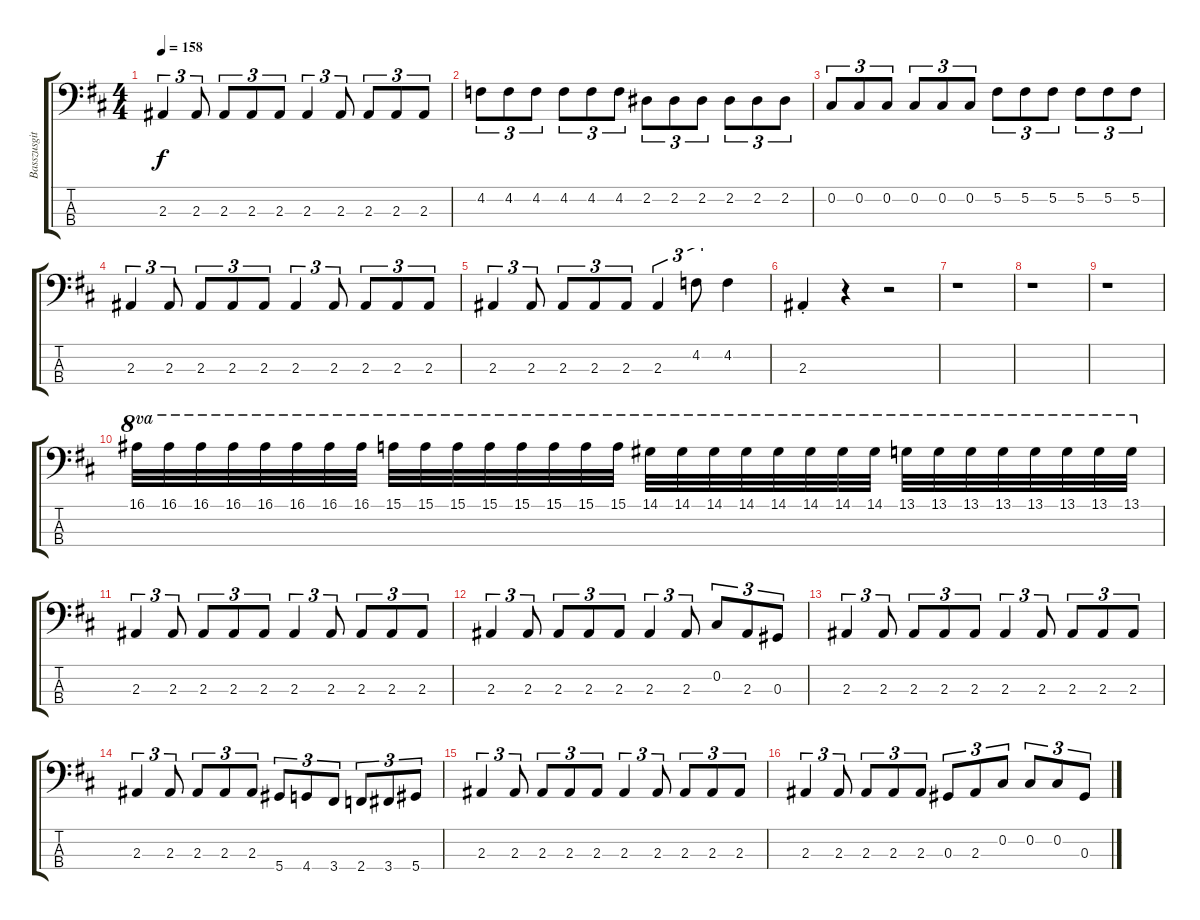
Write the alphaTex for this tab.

\track ("Basszusgitár (Yngwie Malmsteen)" "Basszusgit") {instrument electricbassfinger}
\staff {score tabs}
\tuning (Gb2 Db2 Ab1 Eb1) {hide}
\ts (4 4)
\tempo 158
\clef f4
\ks d
2.3.4{tu (3 2) dy f} 2.3.8{tu (3 2)} 2.3.8{tu (3 2)} 2.3.8{tu (3 2)} 2.3.8{tu (3 2)} 2.3.4{tu (3 2)} 2.3.8{tu (3 2)} 2.3.8{tu (3 2)} 2.3.8{tu (3 2)} 2.3.8{tu (3 2)} |
4.2.8{tu (3 2)} 4.2.8{tu (3 2)} 4.2.8{tu (3 2)} 4.2.8{tu (3 2)} 4.2.8{tu (3 2)} 4.2.8{tu (3 2)} 2.2.8{tu (3 2)} 2.2.8{tu (3 2)} 2.2.8{tu (3 2)} 2.2.8{tu (3 2)} 2.2.8{tu (3 2)} 2.2.8{tu (3 2)} |
0.2.8{tu (3 2)} 0.2.8{tu (3 2)} 0.2.8{tu (3 2)} 0.2.8{tu (3 2)} 0.2.8{tu (3 2)} 0.2.8{tu (3 2)} 5.2.8{tu (3 2)} 5.2.8{tu (3 2)} 5.2.8{tu (3 2)} 5.2.8{tu (3 2)} 5.2.8{tu (3 2)} 5.2.8{tu (3 2)} |
2.3.4{tu (3 2)} 2.3.8{tu (3 2)} 2.3.8{tu (3 2)} 2.3.8{tu (3 2)} 2.3.8{tu (3 2)} 2.3.4{tu (3 2)} 2.3.8{tu (3 2)} 2.3.8{tu (3 2)} 2.3.8{tu (3 2)} 2.3.8{tu (3 2)} |
2.3.4{tu (3 2)} 2.3.8{tu (3 2)} 2.3.8{tu (3 2)} 2.3.8{tu (3 2)} 2.3.8{tu (3 2)} 2.3.4{tu (3 2)} 4.2.8{tu (3 2)} 4.2.4 |
2.3{st}.4 r.4 r.2 |
r.1 |
r.1 |
r.1 |
16.1.32{ot 8va} 16.1.32{ot 8va} 16.1.32{ot 8va} 16.1.32{ot 8va} 16.1.32{ot 8va} 16.1.32{ot 8va} 16.1.32{ot 8va} 16.1.32{ot 8va} 15.1.32{ot 8va} 15.1.32{ot 8va} 15.1.32{ot 8va} 15.1.32{ot 8va} 15.1.32{ot 8va} 15.1.32{ot 8va} 15.1.32{ot 8va} 15.1.32{ot 8va} 14.1.32{ot 8va} 14.1.32{ot 8va} 14.1.32{ot 8va} 14.1.32{ot 8va} 14.1.32{ot 8va} 14.1.32{ot 8va} 14.1.32{ot 8va} 14.1.32{ot 8va} 13.1.32{ot 8va} 13.1.32{ot 8va} 13.1.32{ot 8va} 13.1.32{ot 8va} 13.1.32{ot 8va} 13.1.32{ot 8va} 13.1.32{ot 8va} 13.1.32{ot 8va} |
2.3.4{tu (3 2)} 2.3.8{tu (3 2)} 2.3.8{tu (3 2)} 2.3.8{tu (3 2)} 2.3.8{tu (3 2)} 2.3.4{tu (3 2)} 2.3.8{tu (3 2)} 2.3.8{tu (3 2)} 2.3.8{tu (3 2)} 2.3.8{tu (3 2)} |
2.3.4{tu (3 2)} 2.3.8{tu (3 2)} 2.3.8{tu (3 2)} 2.3.8{tu (3 2)} 2.3.8{tu (3 2)} 2.3.4{tu (3 2)} 2.3.8{tu (3 2)} 0.2.8{tu (3 2)} 2.3.8{tu (3 2)} 0.3.8{tu (3 2)} |
2.3.4{tu (3 2)} 2.3.8{tu (3 2)} 2.3.8{tu (3 2)} 2.3.8{tu (3 2)} 2.3.8{tu (3 2)} 2.3.4{tu (3 2)} 2.3.8{tu (3 2)} 2.3.8{tu (3 2)} 2.3.8{tu (3 2)} 2.3.8{tu (3 2)} |
2.3.4{tu (3 2)} 2.3.8{tu (3 2)} 2.3.8{tu (3 2)} 2.3.8{tu (3 2)} 2.3.8{tu (3 2)} 5.4.8{tu (3 2)} 4.4.8{tu (3 2)} 3.4.8{tu (3 2)} 2.4.8{tu (3 2)} 3.4.8{tu (3 2)} 5.4.8{tu (3 2)} |
2.3.4{tu (3 2)} 2.3.8{tu (3 2)} 2.3.8{tu (3 2)} 2.3.8{tu (3 2)} 2.3.8{tu (3 2)} 2.3.4{tu (3 2)} 2.3.8{tu (3 2)} 2.3.8{tu (3 2)} 2.3.8{tu (3 2)} 2.3.8{tu (3 2)} |
2.3.4{tu (3 2)} 2.3.8{tu (3 2)} 2.3.8{tu (3 2)} 2.3.8{tu (3 2)} 2.3.8{tu (3 2)} 0.3.8{tu (3 2)} 2.3.8{tu (3 2)} 0.2.8{tu (3 2)} 0.2.8{tu (3 2)} 0.2.8{tu (3 2)} 0.3.8{tu (3 2)}
